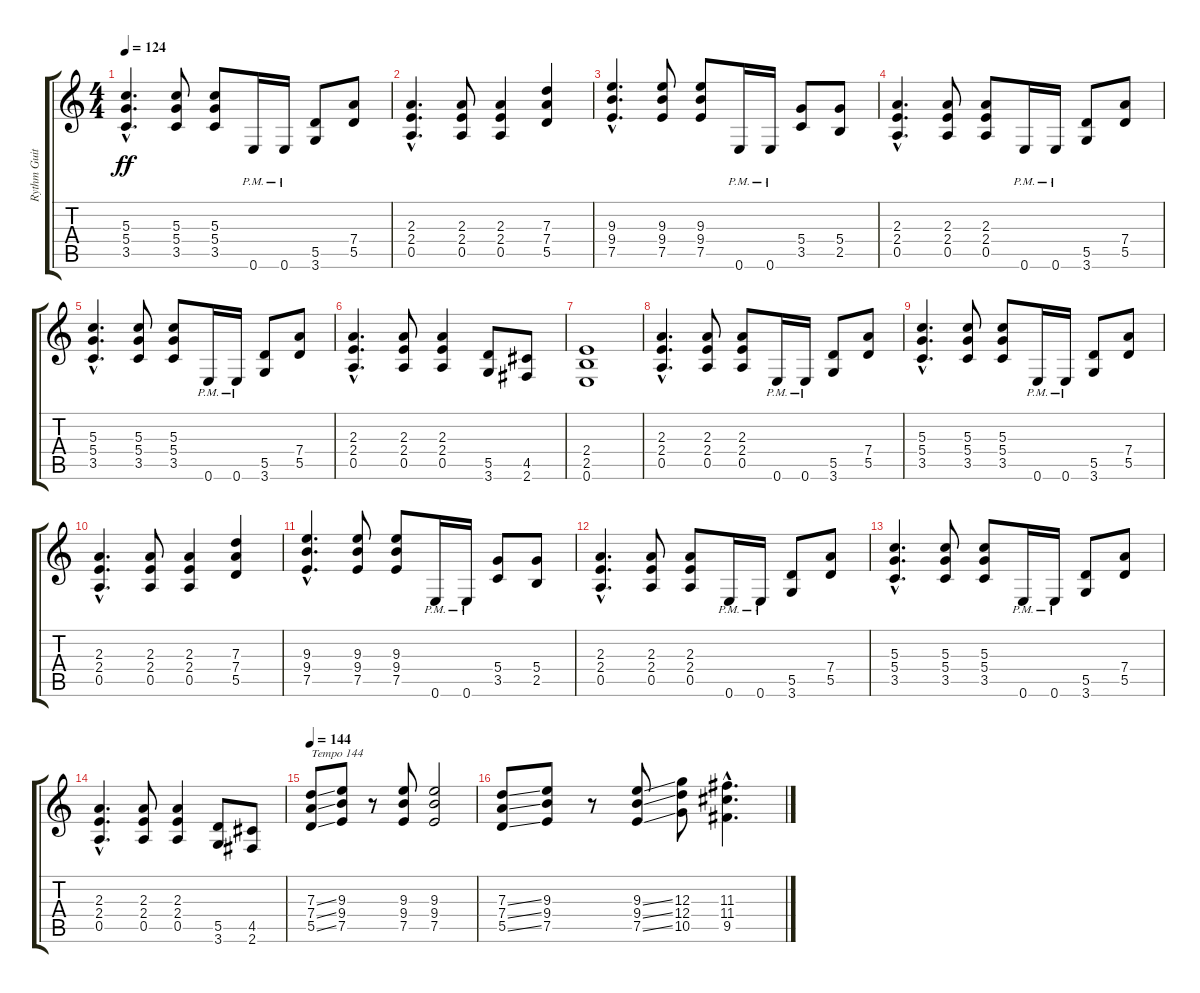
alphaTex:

\track ("Rythm Guitar ( Distortion )" "Rythm Guit") {instrument distortionguitar}
\staff {score tabs}
\tuning (E4 B3 G3 D3 A2 E2) {hide}
\ts (4 4)
\tempo 124
\clef g2
\ks c
(5.3{hac} 5.4{hac} 3.5{hac}).4{d dy ff} (5.3 5.4 3.5).8 (5.3 5.4 3.5).8 0.6{pm}.16 0.6{pm}.16 (5.5 3.6).8 (7.4 5.5).8 |
(2.3{hac} 2.4{hac} 0.5{hac}).4{d} (2.3 2.4 0.5).8 (2.3 2.4 0.5).4 (7.3 7.4 5.5).4 |
(9.3{hac} 9.4{hac} 7.5{hac}).4{d} (9.3 9.4 7.5).8 (9.3 9.4 7.5).8 0.6{pm}.16 0.6{pm}.16 (5.4 3.5).8 (5.4 2.5).8 |
(2.3{hac} 2.4{hac} 0.5{hac}).4{d} (2.3 2.4 0.5).8 (2.3 2.4 0.5).8 0.6{pm}.16 0.6{pm}.16 (5.5 3.6).8 (7.4 5.5).8 |
(5.3{hac} 5.4{hac} 3.5{hac}).4{d} (5.3 5.4 3.5).8 (5.3 5.4 3.5).8 0.6{pm}.16 0.6{pm}.16 (5.5 3.6).8 (7.4 5.5).8 |
(2.3{hac} 2.4{hac} 0.5{hac}).4{d} (2.3 2.4 0.5).8 (2.3 2.4 0.5).4 (5.5 3.6).8 (4.5 2.6).8 |
(2.4 2.5 0.6).1 |
(2.3{hac} 2.4{hac} 0.5{hac}).4{d} (2.3 2.4 0.5).8 (2.3 2.4 0.5).8 0.6{pm}.16 0.6{pm}.16 (5.5 3.6).8 (7.4 5.5).8 |
(5.3{hac} 5.4{hac} 3.5{hac}).4{d} (5.3 5.4 3.5).8 (5.3 5.4 3.5).8 0.6{pm}.16 0.6{pm}.16 (5.5 3.6).8 (7.4 5.5).8 |
(2.3{hac} 2.4{hac} 0.5{hac}).4{d} (2.3 2.4 0.5).8 (2.3 2.4 0.5).4 (7.3 7.4 5.5).4 |
(9.3{hac} 9.4{hac} 7.5{hac}).4{d} (9.3 9.4 7.5).8 (9.3 9.4 7.5).8 0.6{pm}.16 0.6{pm}.16 (5.4 3.5).8 (5.4 2.5).8 |
(2.3{hac} 2.4{hac} 0.5{hac}).4{d} (2.3 2.4 0.5).8 (2.3 2.4 0.5).8 0.6{pm}.16 0.6{pm}.16 (5.5 3.6).8 (7.4 5.5).8 |
(5.3{hac} 5.4{hac} 3.5{hac}).4{d} (5.3 5.4 3.5).8 (5.3 5.4 3.5).8 0.6{pm}.16 0.6{pm}.16 (5.5 3.6).8 (7.4 5.5).8 |
(2.3{hac} 2.4{hac} 0.5{hac}).4{d} (2.3 2.4 0.5).8 (2.3 2.4 0.5).4 (5.5 3.6).8 (4.5 2.6).8 |
\tempo 144
(7.3{ss} 7.4{ss} 5.5{ss}).8{txt "Tempo 144"} (9.3 9.4 7.5).8 r.8 (9.3 9.4 7.5).8 (9.3 9.4 7.5).2 |
(7.3{ss} 7.4{ss} 5.5{ss}).8 (9.3 9.4 7.5).8 r.8 (9.3{ss} 9.4{ss} 7.5{ss}).8 (12.3 12.4 10.5).8 (11.3{hac} 11.4{hac} 9.5{hac}).4{d}
